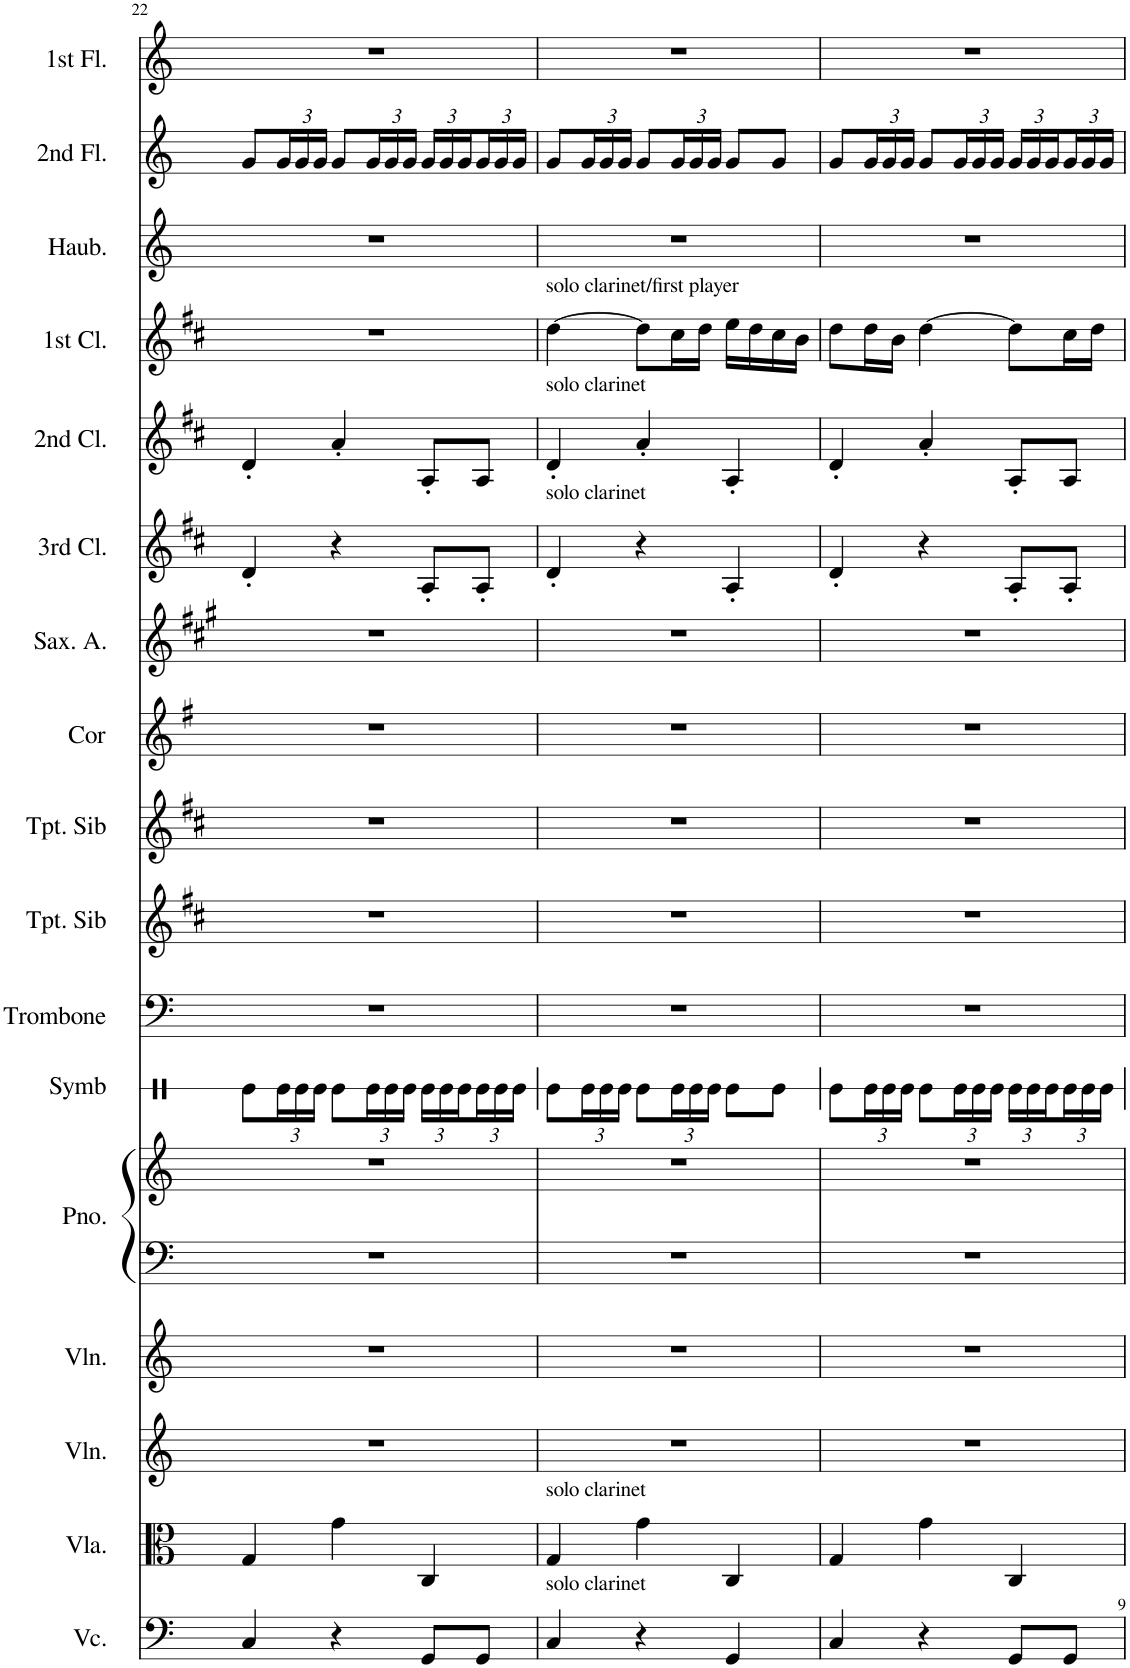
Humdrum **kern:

**kern	**kern	**kern	**kern	**kern	**kern	**kern	**kern	**kern	**kern	**kern	**kern	**kern	**kern	**kern	**kern	**kern	**kern
*part17	*part16	*part15	*part14	*part13	*part13	*part12	*part11	*part10	*part9	*part8	*part7	*part6	*part5	*part4	*part3	*part2	*part1
*staff18	*staff17	*staff16	*staff15	*staff14	*staff13	*staff12	*staff11	*staff10	*staff9	*staff8	*staff7	*staff6	*staff5	*staff4	*staff3	*staff2	*staff1
*I"Violoncelle	*I"Violon Alto	*I"Violon	*I"Violon	*I"Piano	*	*I"Symbales	*I"Trombone	*I"Trompette en Sib	*I"Trompette en Sib	*I"Cor	*I"Saxo Alto	*I"3rd clarinette	*I"2nd clarinette	*I"1st clarinette	*I"Haubois	*I"2nd flûte	*I"1st flûte
*I'Vc.	*I'Vla.	*I'Vln.	*I'Vln.	*I'Pno.	*	*I'Symb	*I'Trombone	*I'Tpt. Sib	*I'Tpt. Sib	*I'Cor	*I'Sax. A.	*I'3rd Cl.	*I'2nd Cl.	*I'1st Cl.	*I'Haub.	*I'2nd Fl.	*I'1st Fl.
!!LO:PB:g=z
*clefF4	*clefC3	*clefG2	*clefG2	*clefF4	*clefG2	*clefX	*clefF4	*clefG2	*clefG2	*clefG2	*clefG2	*clefG2	*clefG2	*clefG2	*clefG2	*clefG2	*clefG2
*	*	*	*	*	*	*	*	*Trd1c2	*Trd1c2	*Trd4c7	*Trd5c9	*Trd1c2	*Trd1c2	*Trd1c2	*	*	*
*k[]	*k[]	*k[]	*k[]	*k[]	*k[]	*k[]	*k[]	*k[f#c#]	*k[f#c#]	*k[f#]	*k[f#c#g#]	*k[f#c#]	*k[f#c#]	*k[f#c#]	*k[]	*k[]	*k[]
*M3/4	*M3/4	*M3/4	*M3/4	*M3/4	*M3/4	*M3/4	*M3/4	*M3/4	*M3/4	*M3/4	*M3/4	*M3/4	*M3/4	*M3/4	*M3/4	*M3/4	*M3/4
=22	=22	=22	=22	=22	=22	=22	=22	=22	=22	=22	=22	=22	=22	=22	=22	=22	=22
4C/	4G/	2.r	2.r	2.r	2.r	8Re\L	2.r	2.r	2.r	2.r	2.r	4d'/	4d'/	2.r	2.r	8g/L	2.r
*	*	*	*	*	*	*Xbrackettup	*	*	*	*	*	*	*	*	*	*Xbrackettup	*
.	.	.	.	.	.	24Re\L	.	.	.	.	.	.	.	.	.	24g/L	.
.	.	.	.	.	.	24Re\	.	.	.	.	.	.	.	.	.	24g/	.
.	.	.	.	.	.	24Re\JJ	.	.	.	.	.	.	.	.	.	24g/JJ	.
4r	4g\	.	.	.	.	8Re\L	.	.	.	.	.	4r	4a'/	.	.	8g/L	.
.	.	.	.	.	.	24Re\L	.	.	.	.	.	.	.	.	.	24g/L	.
.	.	.	.	.	.	24Re\	.	.	.	.	.	.	.	.	.	24g/	.
.	.	.	.	.	.	24Re\JJ	.	.	.	.	.	.	.	.	.	24g/JJ	.
8GG/L	4C/	.	.	.	.	24Re\LL	.	.	.	.	.	8A'/L	8A'/L	.	.	24g/LL	.
.	.	.	.	.	.	24Re\	.	.	.	.	.	.	.	.	.	24g/	.
.	.	.	.	.	.	24Re\	.	.	.	.	.	.	.	.	.	24g/	.
8GG/J	.	.	.	.	.	24Re\	.	.	.	.	.	8A'/J	8A/J	.	.	24g/	.
.	.	.	.	.	.	24Re\	.	.	.	.	.	.	.	.	.	24g/	.
.	.	.	.	.	.	24Re\JJ	.	.	.	.	.	.	.	.	.	24g/JJ	.
=23	=23	=23	=23	=23	=23	=23	=23	=23	=23	=23	=23	=23	=23	=23	=23	=23	=23
!	!	!	!	!	!	!	!	!	!	!	!	!	!	!LO:TX:a:t=solo clarinet/first player	!	!	!
!	!	!	!	!	!	!	!	!	!	!	!	!	!LO:TX:a:t=solo clarinet	!	!	!	!
!	!	!	!	!	!	!	!	!	!	!	!	!LO:TX:a:t=solo clarinet	!	!	!	!	!
!	!LO:TX:a:t=solo clarinet	!	!	!	!	!	!	!	!	!	!	!	!	!	!	!	!
!LO:TX:a:t=solo clarinet	!	!	!	!	!	!	!	!	!	!	!	!	!	!	!	!	!
4C/	4G/	2.r	2.r	2.r	2.r	8Re\L	2.r	2.r	2.r	2.r	2.r	4d'/	4d'/	[4dd\	2.r	8g/L	2.r
.	.	.	.	.	.	24Re\L	.	.	.	.	.	.	.	.	.	24g/L	.
.	.	.	.	.	.	24Re\	.	.	.	.	.	.	.	.	.	24g/	.
.	.	.	.	.	.	24Re\JJ	.	.	.	.	.	.	.	.	.	24g/JJ	.
4r	4g\	.	.	.	.	8Re\L	.	.	.	.	.	4r	4a'/	8dd\L]	.	8g/L	.
.	.	.	.	.	.	24Re\L	.	.	.	.	.	.	.	16cc#\L	.	24g/L	.
.	.	.	.	.	.	24Re\	.	.	.	.	.	.	.	.	.	24g/	.
.	.	.	.	.	.	.	.	.	.	.	.	.	.	16dd\JJ	.	.	.
.	.	.	.	.	.	24Re\JJ	.	.	.	.	.	.	.	.	.	24g/JJ	.
4GG/	4C/	.	.	.	.	8Re\L	.	.	.	.	.	4A'/	4A'/	16ee\LL	.	8g/L	.
.	.	.	.	.	.	.	.	.	.	.	.	.	.	16dd\	.	.	.
.	.	.	.	.	.	8Re\J	.	.	.	.	.	.	.	16cc#\	.	8g/J	.
.	.	.	.	.	.	.	.	.	.	.	.	.	.	16b\JJ	.	.	.
=24	=24	=24	=24	=24	=24	=24	=24	=24	=24	=24	=24	=24	=24	=24	=24	=24	=24
4C/	4G/	2.r	2.r	2.r	2.r	8Re\L	2.r	2.r	2.r	2.r	2.r	4d'/	4d'/	8dd\L	2.r	8g/L	2.r
.	.	.	.	.	.	24Re\L	.	.	.	.	.	.	.	16dd\L	.	24g/L	.
.	.	.	.	.	.	24Re\	.	.	.	.	.	.	.	.	.	24g/	.
.	.	.	.	.	.	.	.	.	.	.	.	.	.	16b\JJ	.	.	.
.	.	.	.	.	.	24Re\JJ	.	.	.	.	.	.	.	.	.	24g/JJ	.
4r	4g\	.	.	.	.	8Re\L	.	.	.	.	.	4r	4a'/	[4dd\	.	8g/L	.
.	.	.	.	.	.	24Re\L	.	.	.	.	.	.	.	.	.	24g/L	.
.	.	.	.	.	.	24Re\	.	.	.	.	.	.	.	.	.	24g/	.
.	.	.	.	.	.	24Re\JJ	.	.	.	.	.	.	.	.	.	24g/JJ	.
8GG/L	4C/	.	.	.	.	24Re\LL	.	.	.	.	.	8A'/L	8A'/L	8dd\L]	.	24g/LL	.
.	.	.	.	.	.	24Re\	.	.	.	.	.	.	.	.	.	24g/	.
.	.	.	.	.	.	24Re\	.	.	.	.	.	.	.	.	.	24g/	.
8GG/J	.	.	.	.	.	24Re\	.	.	.	.	.	8A'/J	8A/J	16cc#\L	.	24g/	.
.	.	.	.	.	.	24Re\	.	.	.	.	.	.	.	.	.	24g/	.
.	.	.	.	.	.	.	.	.	.	.	.	.	.	16dd\JJ	.	.	.
.	.	.	.	.	.	24Re\JJ	.	.	.	.	.	.	.	.	.	24g/JJ	.
=	=	=	=	=	=	=	=	=	=	=	=	=	=	=	=	=	=
*-	*-	*-	*-	*-	*-	*-	*-	*-	*-	*-	*-	*-	*-	*-	*-	*-	*-
